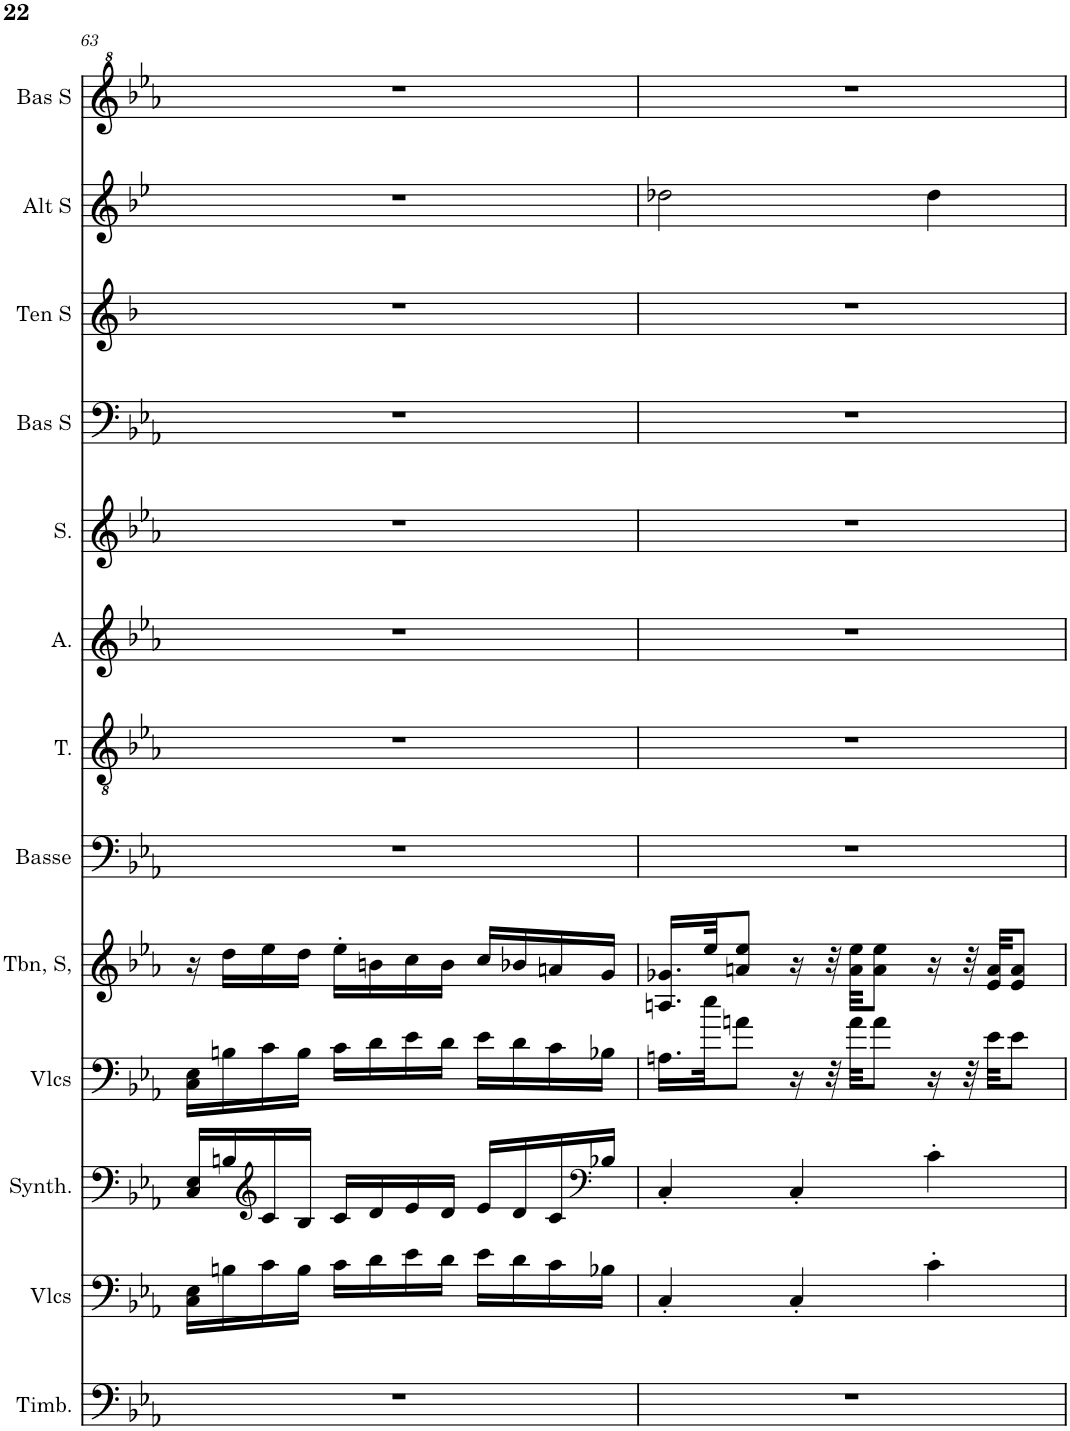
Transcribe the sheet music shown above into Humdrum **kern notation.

**kern	**kern	**kern	**kern	**kern	**kern	**kern	**kern	**kern	**kern	**kern	**kern	**kern
*part13	*part12	*part11	*part10	*part9	*part8	*part7	*part6	*part5	*part4	*part3	*part2	*part1
*staff13	*staff12	*staff11	*staff10	*staff9	*staff8	*staff7	*staff6	*staff5	*staff4	*staff3	*staff2	*staff1
*I"Timbales, Staff-1	*I"Violoncelles, D'Bass/Strings, etc	*I"Synthétiseur d'instruments à cordes, Synth strings, etc	*I"Violoncelles, Synth strings 2	*I"Trombone Soprano, 1st violins	*I"Basse	*I"Ténor	*I"Alto	*I"Soprano	*I"Basse Solo	*I"Tenor Solo	*I"Alto Solo	*I"Soprano Solo
*I'Timb.	*I'Vlcs	*I'Synth.	*I'Vlcs	*I'Tbn, S,	*I'Basse	*I'T.	*I'A.	*I'S.	*I'Bas S	*I'Ten S	*I'Alt S	*
!!LO:PB:g=z
*clefF4	*clefF4	*clefF4	*clefF4	*clefG2	*clefF4	*clefGv2	*clefG2	*clefG2	*clefF4	*clefG2	*clefG2	*clefG^2
*	*	*	*	*	*	*	*	*	*	*Trd8c14	*Trd4c7	*
*k[b-e-a-]	*k[b-e-a-]	*k[b-e-a-]	*k[b-e-a-]	*k[b-e-a-]	*k[b-e-a-]	*k[b-e-a-]	*k[b-e-a-]	*k[b-e-a-]	*k[b-e-a-]	*k[b-]	*k[b-e-]	*k[b-e-a-]
*M3/4	*M3/4	*M3/4	*M3/4	*M3/4	*M3/4	*M3/4	*M3/4	*M3/4	*M3/4	*M3/4	*M3/4	*M3/4
=63	=63	=63	=63	=63	=63	=63	=63	=63	=63	=63	=63	=63
2.r	16C\ 16E-\LL	16C/ 16E-/LL	16C\ 16E-\LL	16r	2.r	2.r	2.r	2.r	2.r	2.r	2.r	2.r
.	16Bn\	16Bn/	16Bn\	16dd\LL	.	.	.	.	.	.	.	.
*	*	*clefG2	*	*	*	*	*	*	*	*	*	*
.	16c\	16c/	16c\	16ee-\	.	.	.	.	.	.	.	.
.	16B\JJ	16B/JJ	16B\JJ	16dd\JJ	.	.	.	.	.	.	.	.
.	16c\LL	16c/LL	16c\LL	16ee-'\LL	.	.	.	.	.	.	.	.
.	16d\	16d/	16d\	16bn\	.	.	.	.	.	.	.	.
.	16e-\	16e-/	16e-\	16cc\	.	.	.	.	.	.	.	.
.	16d\JJ	16d/JJ	16d\JJ	16b\JJ	.	.	.	.	.	.	.	.
.	16e-\LL	16e-/LL	16e-\LL	16cc/LL	.	.	.	.	.	.	.	.
.	16d\	16d/	16d\	16b-X/	.	.	.	.	.	.	.	.
.	16c\	16c/	16c\	16an/	.	.	.	.	.	.	.	.
*	*	*clefF4	*	*	*	*	*	*	*	*	*	*
.	16B-X\JJ	16B-X/JJ	16B-X\JJ	16g/JJ	.	.	.	.	.	.	.	.
=64	=64	=64	=64	=64	=64	=64	=64	=64	=64	=64	=64	=64
2.r	4C'/	4C'/	16.An\LL	16.An/ 16.g-X/LL	2.r	2.r	2.r	2.r	2.r	2.r	2dd-X\	2.r
.	.	.	32ee-\JK	32ee-/JK	.	.	.	.	.	.	.	.
.	.	.	8an\J	8an/ 8ee-/J	.	.	.	.	.	.	.	.
.	4C'/	4C'/	16r	16r	.	.	.	.	.	.	.	.
.	.	.	32r	32r	.	.	.	.	.	.	.	.
.	.	.	32a\KKL	32a\ 32ee-\KKL	.	.	.	.	.	.	.	.
.	.	.	8a\J	8a\ 8ee-\J	.	.	.	.	.	.	.	.
.	4c'\	4c'\	16r	16r	.	.	.	.	.	.	4dd-\	.
.	.	.	32r	32r	.	.	.	.	.	.	.	.
.	.	.	32e-\KKL	32e-/ 32a/KKL	.	.	.	.	.	.	.	.
.	.	.	8e-\J	8e-/ 8a/J	.	.	.	.	.	.	.	.
=	=	=	=	=	=	=	=	=	=	=	=	=
*-	*-	*-	*-	*-	*-	*-	*-	*-	*-	*-	*-	*-
